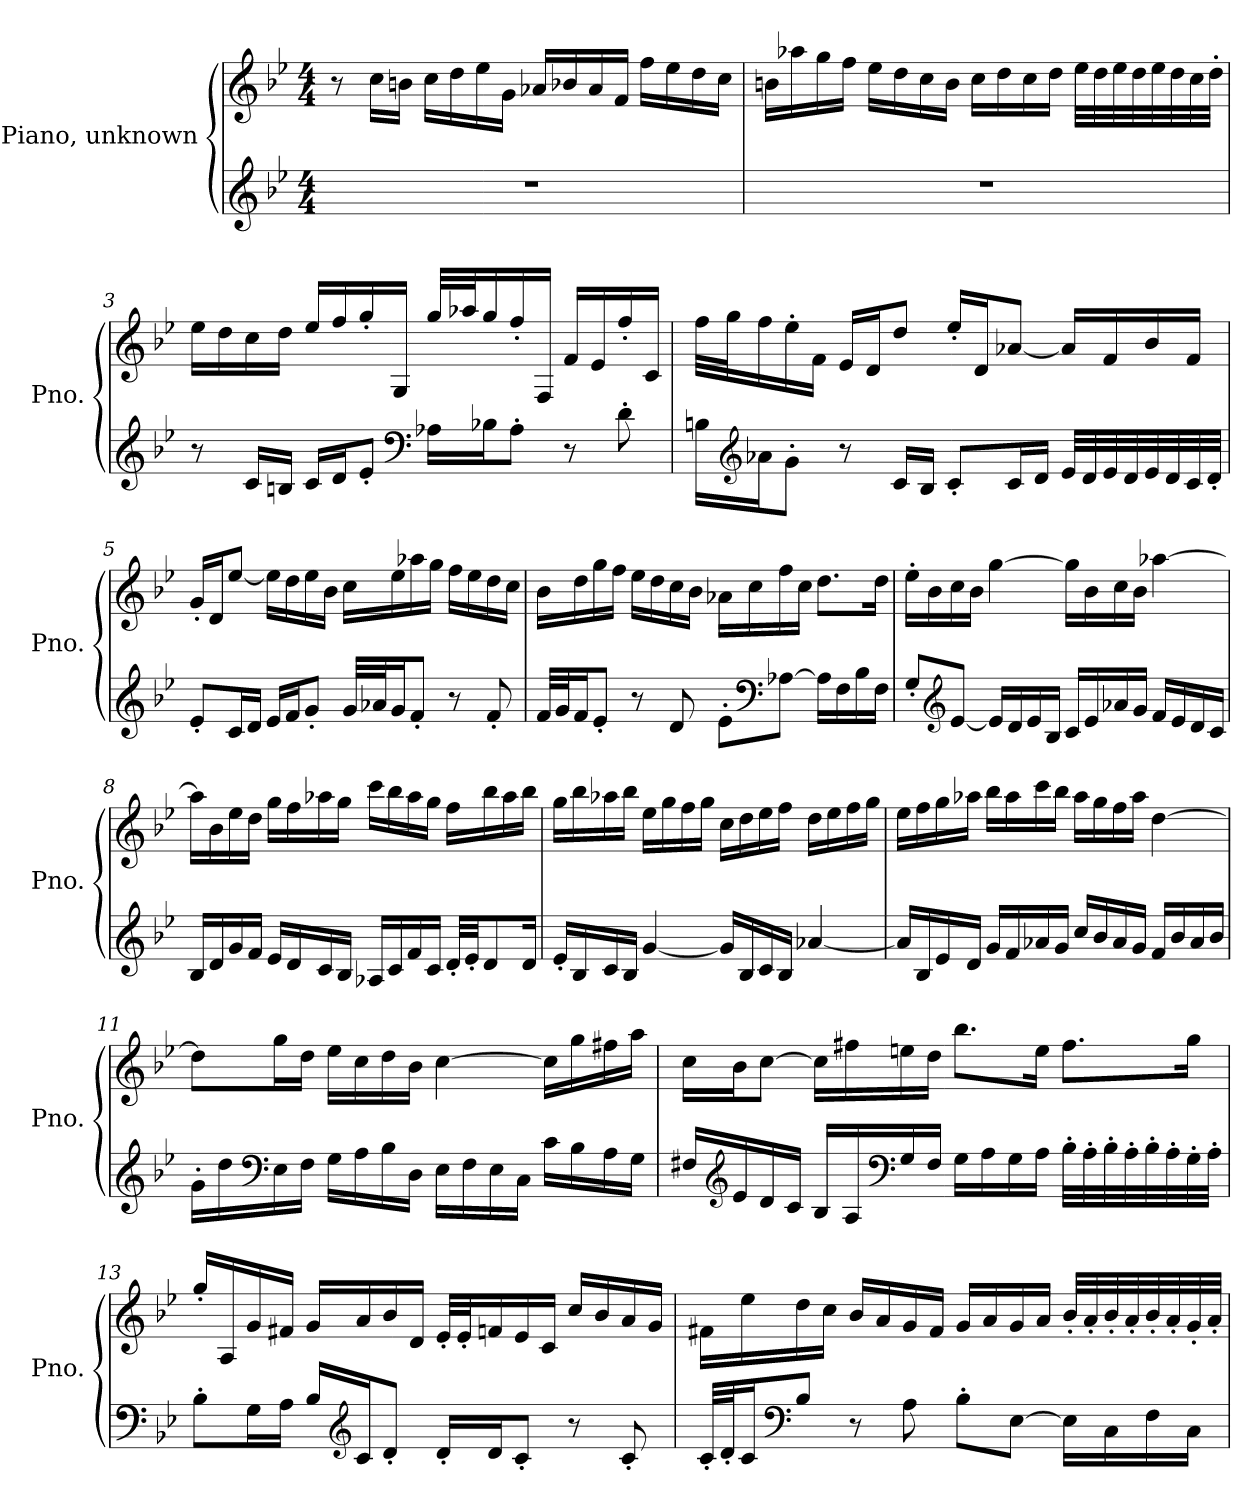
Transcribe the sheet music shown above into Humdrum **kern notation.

**kern	**kern
*part1	*part1
*staff2	*staff1
*I"Piano, unknown	*
*I'Pno.	*
*clefG2	*clefG2
*k[b-e-]	*k[b-e-]
*M4/4	*M4/4
*MM120	*MM120
=1	=1
1r	8r
.	16cc\LL
.	16bn\JJ
.	16cc\LL
.	16dd\
.	16ee-\
.	16g\JJ
.	16a-X/LL
.	16b-X/
.	16a-/
.	16f/JJ
.	16ff\LL
.	16ee-\
.	16dd\
.	16cc\JJ
=2	=2
1r	16bn\LL
.	16aa-X\
.	16gg\
.	16ff\JJ
.	16ee-\LL
.	16dd\
.	16cc\
.	16b\JJ
.	16cc\LL
.	16dd\
.	16cc\
.	16dd\JJ
.	32ee-\LLL
.	32dd\
.	32ee-\
.	32dd\
.	32ee-\
.	32dd\
.	32cc\
.	32dd'\JJJ
!!LO:LB:g=z
=3	=3
8r	16ee-\LL
.	16dd\
16c/LL	16cc\
16Bn/JJ	16dd\JJ
16c/LL	16ee-/LL
16d/J	16ff/
8e-'/J	16gg'/
.	16G/JJ
*clefF4	*
16A-X\LL	32gg/LLL
.	32aa-X/J
16B-X\J	16gg/
8A-'\J	16ff'/
.	16F/JJ
8r	16f/LL
.	16e-/
8d'\	16ff'/
.	16c/JJ
=4	=4
16Bn\LL	32ff\LLL
.	32gg\J
*clefG2	*
16a-X\J	16ff\
8g'\J	16ee-'\
.	16f\JJ
8r	16e-/LL
.	16d/J
16c/LL	8dd/J
16B/JJ	.
8c'/L	16ee-'/LL
.	16d/J
16c/L	[8a-X/J
16d/JJ	.
32e-/LLL	16a-/LL]
32d/	.
32e-/	16f/
32d/	.
32e-/	16b-/
32d/	.
32c/	16f/JJ
32d'/JJJ	.
!!LO:LB:g=z
=5	=5
8e-'/L	16g'/LL
.	16d/J
16c/L	[8ee-/J
16d/JJ	.
16e-/LL	16ee-\LL]
16f/J	16dd\
8g'/J	16ee-\
.	16b-\JJ
32g/LLL	16cc\LL
32a-X/J	.
16g/J	16ee-\
8f'/J	16aa-X\
.	16gg\JJ
8r	16ff\LL
.	16ee-\
8f'/	16dd\
.	16cc\JJ
=6	=6
32f/LLL	16b-\LL
32g/J	.
16f/J	16dd\
8e-'/J	16gg\
.	16ff\JJ
8r	16ee-\LL
.	16dd\
8d/	16cc\
.	16b-\JJ
8e-'\L	16a-X\LL
.	16cc\
*clefF4	*
[8A-X\J	16ff\
.	16cc\JJ
16A-\LL]	8.dd\L
16F\	.
16B-\	.
16F\JJ	16dd\Jk
!!LO:LB:g=z
=7	=7
8G'/L	16ee-'\LL
.	16b-\
*clefG2	*
[8e-/J	16cc\
.	16b-\JJ
16e-/LL]	[4gg\
16d/	.
16e-/	.
16B-/JJ	.
16c/LL	16gg\LL]
16e-/	16b-\
16a-X/	16cc\
16g/JJ	16b-\JJ
16f/LL	[4aa-X\
16e-/	.
16d/	.
16c/JJ	.
=8	=8
16B-/LL	16aa-\LL]
16d/	16b-\
16g/	16ee-\
16f/JJ	16dd\JJ
16e-/LL	16gg\LL
16d/	16ff\
16c/	16aa-X\
16B-/JJ	16gg\JJ
16A-X/LL	16ccc\LL
16c/	16bb-\
16f/	16aa-\
16c/JJ	16gg\JJ
32d'/LLL	16ff\LL
32e-'/JJ	.
8d/	16bb-\
.	16aa-\
16d/Jk	16bb-\JJ
!!LO:LB:g=z
=9	=9
16e-'/LL	16gg\LL
16B-/	16bb-\
16c/	16aa-X\
16B-/JJ	16bb-\JJ
[4g/	16ee-\LL
.	16gg\
.	16ff\
.	16gg\JJ
16g/LL]	16cc\LL
16B-/	16dd\
16c/	16ee-\
16B-/JJ	16ff\JJ
[4a-X/	16dd\LL
.	16ee-\
.	16ff\
.	16gg\JJ
=10	=10
16a-/LL]	16ee-\LL
16B-/	16ff\
16e-/	16gg\
16d/JJ	16aa-X\JJ
16g/LL	16bb-\LL
16f/	16aa-\
16a-X/	16ccc\
16g/JJ	16bb-\JJ
16cc/LL	16aa-\LL
16b-/	16gg\
16a-/	16ff\
16g/JJ	16aa-\JJ
16f/LL	[4dd\
16b-/	.
16a-/	.
16b-/JJ	.
!!LO:LB:g=z
=11	=11
16g'\LL	8dd\L]
16dd\	.
*clefF4	*
16E-\	16gg\L
16F\JJ	16dd\JJ
16G\LL	16ee-\LL
16A\	16cc\
16B-\	16dd\
16D\JJ	16b-\JJ
16E-\LL	[4cc\
16F\	.
16E-\	.
16C\JJ	.
16c\LL	16cc\LL]
16B-\	16gg\
16A\	16ff#X\
16G\JJ	16aa\JJ
=12	=12
16F#X/LL	16cc\LL
*clefG2	*
16e-/	16b-\J
16d/	[8cc\J
16c/JJ	.
16B-/LL	16cc\LL]
16A/	16ff#X\
*clefF4	*
16G/	16een\
16F#/JJ	16dd\JJ
16G\LL	8.bb-\L
16A\	.
16G\	.
16A\JJ	16ee\Jk
32B-'\LLL	8.ff#\L
32A'\	.
32B-'\	.
32A'\	.
32B-'\	.
32A'\	.
32G'\	16gg\Jk
32A'\JJJ	.
!!LO:PB:g=z
=13	=13
8B-'\L	16gg'/LL
.	16A/
16G\L	16g/
16A\JJ	16f#X/JJ
16B-/LL	16g/LL
*clefG2	*
16c/J	16a/
8d'/J	16b-/
.	16d/JJ
16d'/LL	32e-'/LLL
.	32e-'/J
16d/J	16fn/
8c'/J	16e-/
.	16c/JJ
8r	16cc/LL
.	16b-/
8c'/	16a/
.	16g/JJ
=14	=14
32c'/LLL	16f#X\LL
32d'/J	.
16c/J	16ee-\
*clefF4	*
8B-/J	16dd\
.	16cc\JJ
8r	16b-/LL
.	16a/
8A\	16g/
.	16f#/JJ
8B-'\L	16g/LL
.	16a/
[8E-\J	16g/
.	16a/JJ
16E-\LL]	32b-'/LLL
.	32a'/
16C\	32b-'/
.	32a'/
16F\	32b-'/
.	32a'/
16C\JJ	32g'/
.	32a'/JJJ
=	=
*-	*-
